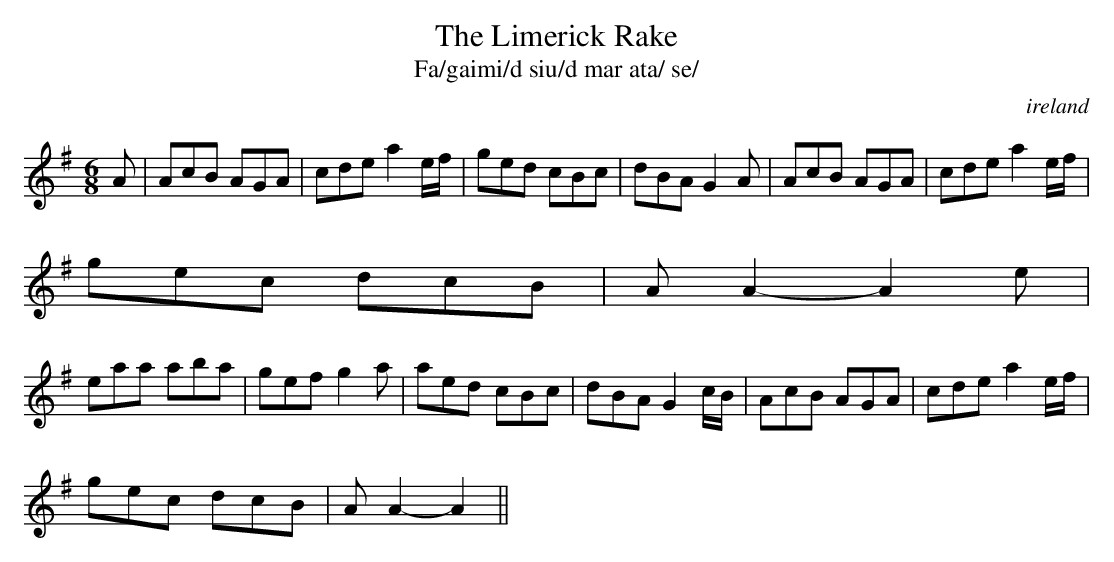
X:1
T:Limerick Rake, The
T:Fa/gaimi/d siu/d mar ata/ se/
O:ireland
M:6/8
K:ADor
A | AcB AGA | cde a2 e/f/ | ged cBc | dBA G2 A | AcB AGA | cde a2 e/f/ |
gec dcB | A A2-A2 e |
eaa aba | gef g2 a | aed cBc | dBA G2 c/B/ | AcB AGA | cde a2 e/f/ |
gec dcB | A A2-A2 ||
